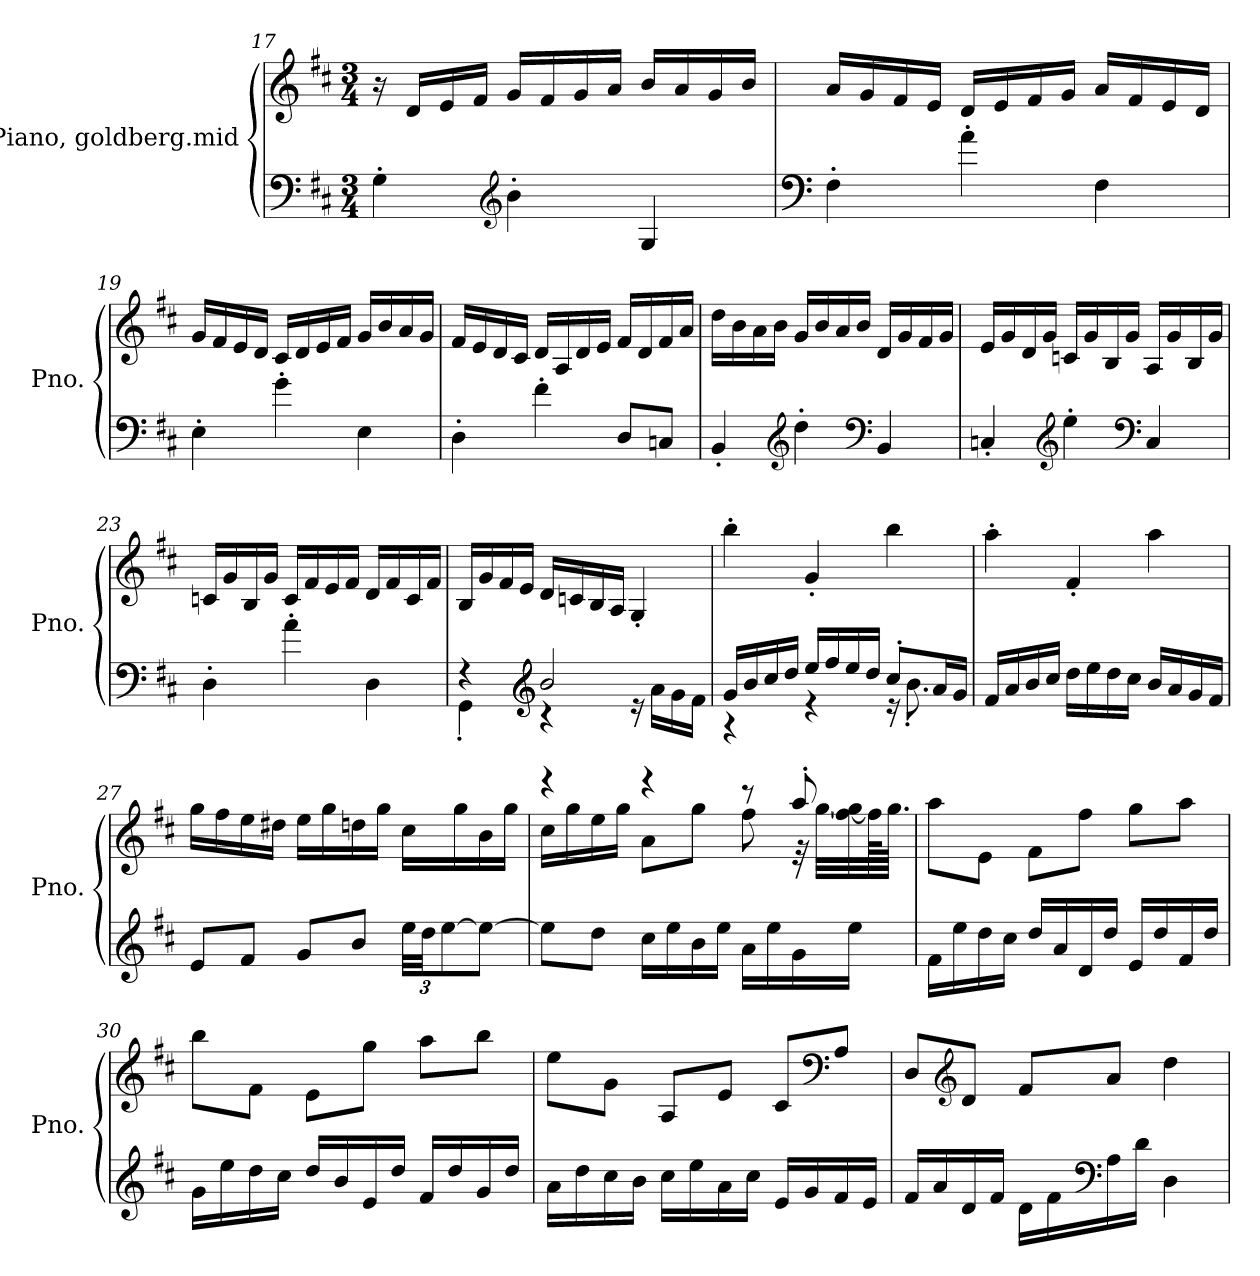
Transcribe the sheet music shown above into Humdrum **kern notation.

**kern	**kern
*part2	*part1
*staff2	*staff1
*I"Piano, goldberg.mid	*I"Piano, goldberg.mid
*I'Pno.	*I'Pno.
*clefF4	*clefG2
*k[f#c#]	*k[f#c#]
*M3/4	*M3/4
=17	=17
4G'\	16r
.	16d/LL
.	16e/
.	16f#/JJ
*clefG2	*
4b'\	16g/LL
.	16f#/
.	16g/
.	16a/JJ
4G/	16b/LL
.	16a/
.	16g/
.	16b/JJ
!!LO:PB:g=z
=18	=18
*clefF4	*
4F#'\	16a/LL
.	16g/
.	16f#/
.	16e/JJ
4a'\	16d/LL
.	16e/
.	16f#/
.	16g/JJ
4F#\	16a/LL
.	16f#/
.	16e/
.	16d/JJ
=19	=19
4E'\	16g/LL
.	16f#/
.	16e/
.	16d/JJ
4g'\	16c#/LL
.	16d/
.	16e/
.	16f#/JJ
4E\	16g/LL
.	16b/
.	16a/
.	16g/JJ
=20	=20
4D'\	16f#/LL
.	16e/
.	16d/
.	16c#/JJ
4f#'\	16d/LL
.	16A/
.	16d/
.	16e/JJ
8D/L	16f#/LL
.	16d/
8Cn/J	16f#/
.	16a/JJ
!!LO:LB:g=z
=21	=21
4BB'/	16dd\LL
.	16b\
.	16a\
.	16b\JJ
*clefG2	*
4dd'\	16g/LL
.	16b/
.	16a/
.	16b/JJ
*clefF4	*
4BB/	16d/LL
.	16g/
.	16f#/
.	16g/JJ
=22	=22
4Cn'/	16e/LL
.	16g/
.	16d/
.	16g/JJ
*clefG2	*
4ee'\	16cn/LL
.	16g/
.	16B/
.	16g/JJ
*clefF4	*
4C/	16A/LL
.	16g/
.	16B/
.	16g/JJ
=23	=23
4D'\	16cn/LL
.	16g/
.	16B/
.	16g/JJ
4a'\	16c/LL
.	16f#/
.	16e/
.	16f#/JJ
4D\	16d/LL
.	16f#/
.	16c/
.	16f#/JJ
!!LO:LB:g=z
=24	=24
*^	*
4r	4GG'\	16B/LL
.	.	16g/
.	.	16f#/
.	.	16e/JJ
*clefG2	*	*
2b/	4r	16d/LL
.	.	16cn/
.	.	16B/
.	.	16A/JJ
.	16r	4G'/
.	16a\LL	.
.	16g\	.
.	16f#\JJ	.
=25	=25	=25
16g/LL	4r	4bb'\
16b/	.	.
16cc#/	.	.
16dd/JJ	.	.
16ee/LL	4r	4g'/
16ff#/	.	.
16ee/	.	.
16dd/JJ	.	.
8cc#'/L	16r	4bb\
.	8.b'\	.
16a/L	.	.
16g/JJ	.	.
*v	*v	*
=26	=26
16f#/LL	4aa'\
16a/	.
16b/	.
16cc#/JJ	.
16dd\LL	4f#'/
16ee\	.
16dd\	.
16cc#\JJ	.
16b/LL	4aa\
16a/	.
16g/	.
16f#/JJ	.
!!LO:LB:g=z
=27	=27
8e/L	16gg\LL
.	16ff#\
8f#/J	16ee\
.	16dd#X\JJ
8g/L	16ee\LL
.	16gg\
8b/J	16ddn\
.	16gg\JJ
*Xbrackettup	*
48ee\LLL	16cc#\LL
48dd\JJ	.
[12ee\	.
.	16gg\
8ee\J_	16b\
.	16gg\JJ
=28	=28
*	*^
8ee\L]	4r	16cc#\LL
.	.	16gg\
8dd\J	.	16ee\
.	.	16gg\JJ
16cc#\LL	4r	8a\L
16ee\	.	.
16b\	.	8gg\J
16ee\JJ	.	.
16a\LL	8r	8ff#\
16ee\	.	.
16g\	8aa'/	32r
.	.	[32gg\LLL
16ee\JJ	.	[32ff#\ 32gg\]
.	.	128ff#\KL]
.	.	64.gg\JJJJ
*	*v	*v
=29	=29
16f#\LL	8aa\L
16ee\	.
16dd\	8e\J
16cc#\JJ	.
16dd/LL	8f#\L
16a/	.
16d/	8ff#\J
16dd/JJ	.
16e/LL	8gg\L
16dd/	.
16f#/	8aa\J
16dd/JJ	.
!!LO:LB:g=z
=30	=30
16g\LL	8bb\L
16ee\	.
16dd\	8f#\J
16cc#\JJ	.
16dd/LL	8e\L
16b/	.
16e/	8gg\J
16dd/JJ	.
16f#/LL	8aa\L
16dd/	.
16g/	8bb\J
16dd/JJ	.
=31	=31
16a\LL	8ee\L
16dd\	.
16cc#\	8g\J
16b\JJ	.
16cc#\LL	8A/L
16ee\	.
16a\	8e/J
16cc#\JJ	.
16e/LL	8c#/L
16g/	.
*	*clefF4
16f#/	8A/J
16e/JJ	.
=32	=32
16f#/LL	8D/L
16a/	.
*	*clefG2
16d/	8d/J
16f#/JJ	.
16d\LL	8f#/L
16f#\	.
*clefF4	*
16A\	8a/J
16d\JJ	.
4D\	4dd\
=	=
*-	*-
